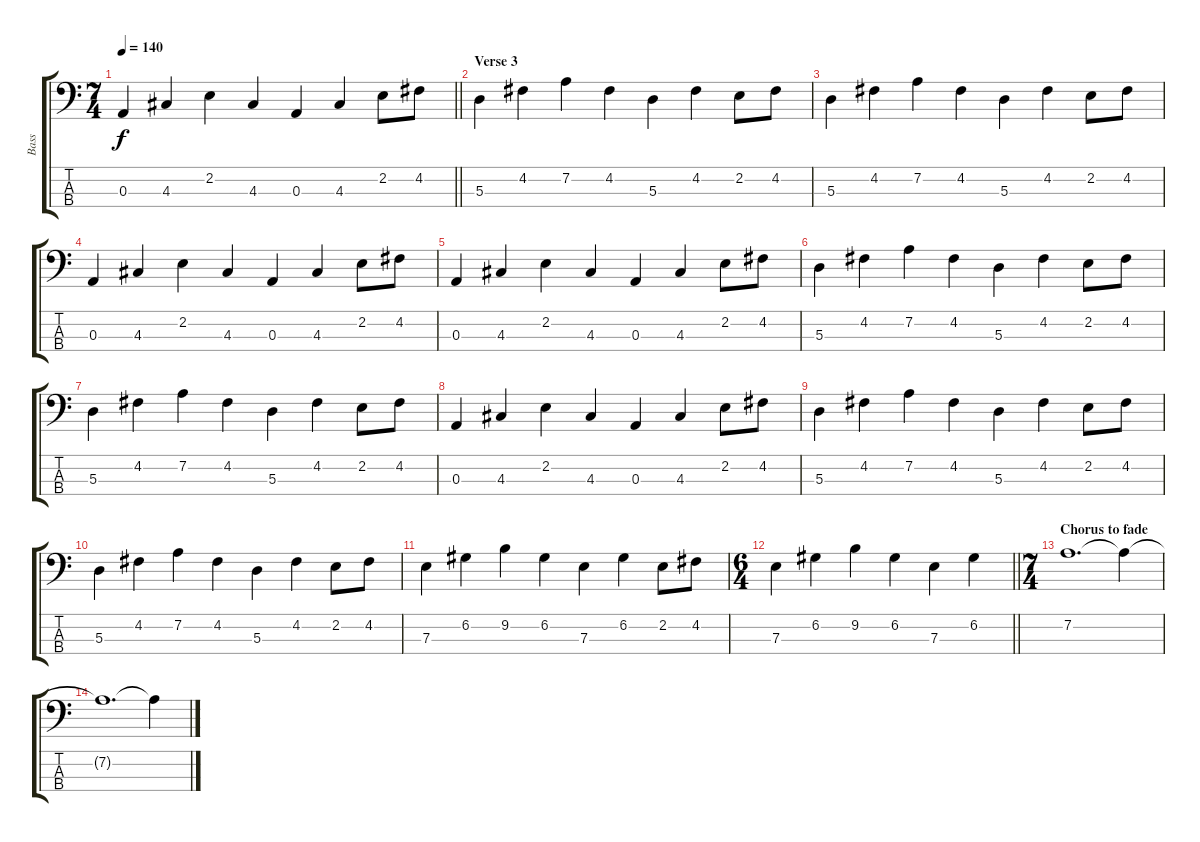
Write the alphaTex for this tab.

\track ("Bass" "Bass") {instrument electricbassfinger}
\staff {score tabs}
\tuning (G2 D2 A1 E1) {hide}
\ts (7 4)
\tempo 140
\clef f4
\barLineRight lightlight
\ks c
0.3.4{dy f} 4.3.4 2.2.4 4.3.4 0.3.4 4.3.4 2.2.8 4.2.8 |
\section ("" "Verse 3")
5.3.4 4.2.4 7.2.4 4.2.4 5.3.4 4.2.4 2.2.8 4.2.8 |
5.3.4 4.2.4 7.2.4 4.2.4 5.3.4 4.2.4 2.2.8 4.2.8 |
0.3.4 4.3.4 2.2.4 4.3.4 0.3.4 4.3.4 2.2.8 4.2.8 |
0.3.4 4.3.4 2.2.4 4.3.4 0.3.4 4.3.4 2.2.8 4.2.8 |
5.3.4 4.2.4 7.2.4 4.2.4 5.3.4 4.2.4 2.2.8 4.2.8 |
5.3.4 4.2.4 7.2.4 4.2.4 5.3.4 4.2.4 2.2.8 4.2.8 |
0.3.4 4.3.4 2.2.4 4.3.4 0.3.4 4.3.4 2.2.8 4.2.8 |
5.3.4 4.2.4 7.2.4 4.2.4 5.3.4 4.2.4 2.2.8 4.2.8 |
5.3.4 4.2.4 7.2.4 4.2.4 5.3.4 4.2.4 2.2.8 4.2.8 |
7.3.4 6.2.4 9.2.4 6.2.4 7.3.4 6.2.4 2.2.8 4.2.8 |
\ts (6 4)
\barLineRight lightlight
7.3.4 6.2.4 9.2.4 6.2.4 7.3.4 6.2.4 |
\ts (7 4)
\section ("" "Chorus to fade")
7.2.1{d} 7.2{t}.4 |
7.2{t}.1{d} 7.2{t}.4
